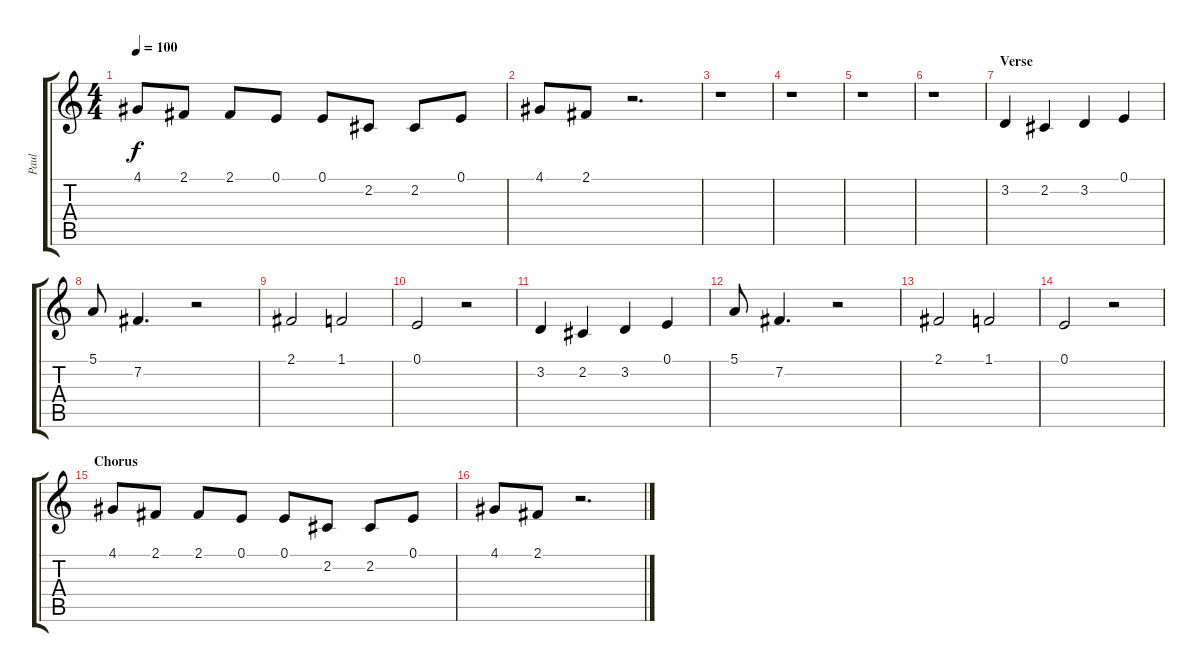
\track ("Paul" "Paul") {instrument synthstrings2}
\staff {score tabs}
\tuning (E4 B3 G3 D3 A2 E2) {hide}
\ts (4 4)
\tempo 100
\clef g2
\ks c
4.1.8{dy f} 2.1.8 2.1.8 0.1.8 0.1.8 2.2.8 2.2.8 0.1.8 |
4.1.8 2.1.8 r.2{d} |
r.1 |
r.1 |
r.1 |
r.1 |
\section ("" "Verse")
3.2.4 2.2.4 3.2.4 0.1.4 |
5.1.8 7.2.4{d} r.2 |
2.1.2 1.1.2 |
0.1.2 r.2 |
3.2.4 2.2.4 3.2.4 0.1.4 |
5.1.8 7.2.4{d} r.2 |
2.1.2 1.1.2 |
0.1.2 r.2 |
\section ("" "Chorus")
4.1.8 2.1.8 2.1.8 0.1.8 0.1.8 2.2.8 2.2.8 0.1.8 |
4.1.8 2.1.8 r.2{d}
